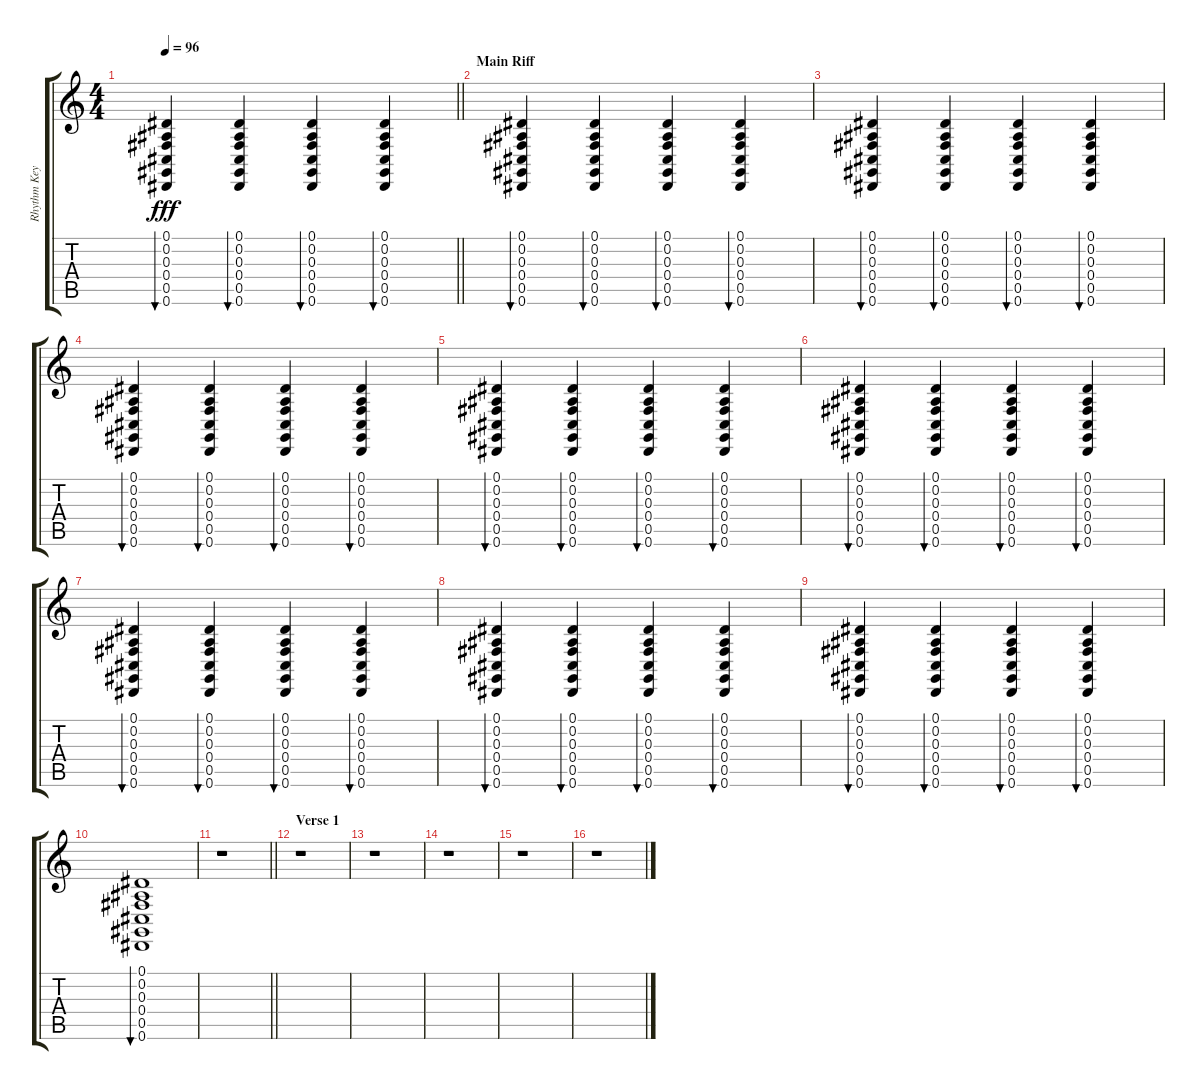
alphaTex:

\track ("Rhythm Keyboard" "Rhythm Key") {instrument synthstrings1}
\staff {score tabs}
\tuning (Eb4 Bb3 Gb3 Db3 Ab2 Eb2) {hide}
\ts (4 4)
\tempo 96
\clef g2
\barLineRight lightlight
\ks c
(0.1 0.2 0.3 0.4 0.5 0.6).4{bu 120 dy fff} (0.1 0.2 0.3 0.4 0.5 0.6).4{bu 120} (0.1 0.2 0.3 0.4 0.5 0.6).4{bu 120} (0.1 0.2 0.3 0.4 0.5 0.6).4{bu 120} |
\section ("" "Main Riff")
(0.1 0.2 0.3 0.4 0.5 0.6).4{bu 120} (0.1 0.2 0.3 0.4 0.5 0.6).4{bu 120} (0.1 0.2 0.3 0.4 0.5 0.6).4{bu 120} (0.1 0.2 0.3 0.4 0.5 0.6).4{bu 120} |
(0.1 0.2 0.3 0.4 0.5 0.6).4{bu 120} (0.1 0.2 0.3 0.4 0.5 0.6).4{bu 120} (0.1 0.2 0.3 0.4 0.5 0.6).4{bu 120} (0.1 0.2 0.3 0.4 0.5 0.6).4{bu 120} |
(0.1 0.2 0.3 0.4 0.5 0.6).4{bu 120} (0.1 0.2 0.3 0.4 0.5 0.6).4{bu 120} (0.1 0.2 0.3 0.4 0.5 0.6).4{bu 120} (0.1 0.2 0.3 0.4 0.5 0.6).4{bu 120} |
(0.1 0.2 0.3 0.4 0.5 0.6).4{bu 120} (0.1 0.2 0.3 0.4 0.5 0.6).4{bu 120} (0.1 0.2 0.3 0.4 0.5 0.6).4{bu 120} (0.1 0.2 0.3 0.4 0.5 0.6).4{bu 120} |
(0.1 0.2 0.3 0.4 0.5 0.6).4{bu 120} (0.1 0.2 0.3 0.4 0.5 0.6).4{bu 120} (0.1 0.2 0.3 0.4 0.5 0.6).4{bu 120} (0.1 0.2 0.3 0.4 0.5 0.6).4{bu 120} |
(0.1 0.2 0.3 0.4 0.5 0.6).4{bu 120} (0.1 0.2 0.3 0.4 0.5 0.6).4{bu 120} (0.1 0.2 0.3 0.4 0.5 0.6).4{bu 120} (0.1 0.2 0.3 0.4 0.5 0.6).4{bu 120} |
(0.1 0.2 0.3 0.4 0.5 0.6).4{bu 120} (0.1 0.2 0.3 0.4 0.5 0.6).4{bu 120} (0.1 0.2 0.3 0.4 0.5 0.6).4{bu 120} (0.1 0.2 0.3 0.4 0.5 0.6).4{bu 120} |
(0.1 0.2 0.3 0.4 0.5 0.6).4{bu 120} (0.1 0.2 0.3 0.4 0.5 0.6).4{bu 120} (0.1 0.2 0.3 0.4 0.5 0.6).4{bu 120} (0.1 0.2 0.3 0.4 0.5 0.6).4{bu 120} |
(0.1 0.2 0.3 0.4 0.5 0.6).1{bu 120} |
\barLineRight lightlight
r.1 |
\section ("" "Verse 1")
r.1 |
r.1 |
r.1 |
r.1 |
r.1
